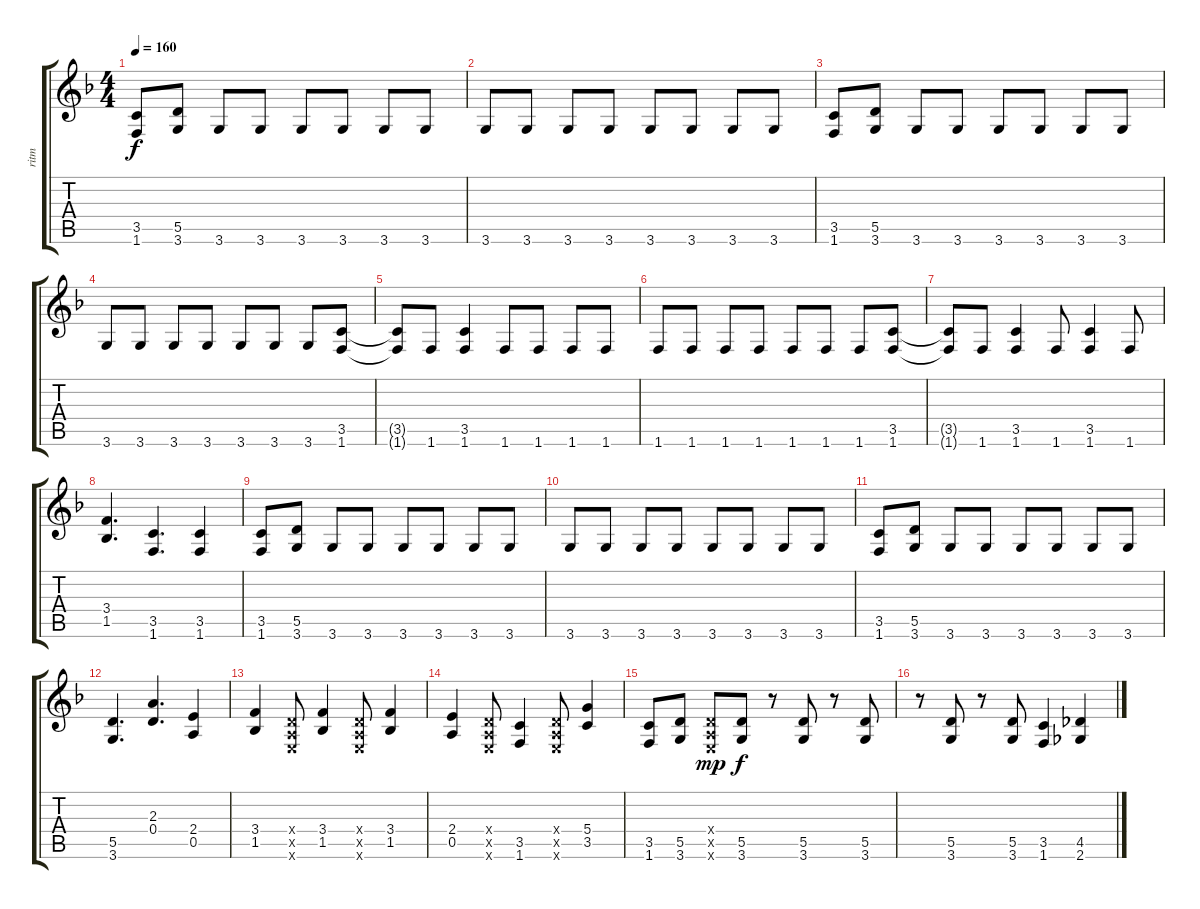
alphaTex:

\track ("ritm" "ritm") {instrument electricguitarclean}
\staff {score tabs}
\tuning (E4 B3 G3 D3 A2 E2) {hide}
\ts (4 4)
\tempo 160
\clef g2
\ks f
(3.5 1.6).8{dy f} (5.5 3.6).8 3.6.8 3.6.8 3.6.8 3.6.8 3.6.8 3.6.8 |
3.6.8 3.6.8 3.6.8 3.6.8 3.6.8 3.6.8 3.6.8 3.6.8 |
(3.5 1.6).8 (5.5 3.6).8 3.6.8 3.6.8 3.6.8 3.6.8 3.6.8 3.6.8 |
3.6.8 3.6.8 3.6.8 3.6.8 3.6.8 3.6.8 3.6.8 (3.5 1.6).8 |
(3.5{t} 1.6{t}).8 1.6.8 (3.5 1.6).4 1.6.8 1.6.8 1.6.8 1.6.8 |
1.6.8 1.6.8 1.6.8 1.6.8 1.6.8 1.6.8 1.6.8 (3.5 1.6).8 |
(3.5{t} 1.6{t}).8 1.6.8 (3.5 1.6).4 1.6.8 (3.5 1.6).4 1.6.8 |
(3.4 1.5).4{d} (3.5 1.6).4{d} (3.5 1.6).4 |
(3.5 1.6).8 (5.5 3.6).8 3.6.8 3.6.8 3.6.8 3.6.8 3.6.8 3.6.8 |
3.6.8 3.6.8 3.6.8 3.6.8 3.6.8 3.6.8 3.6.8 3.6.8 |
(3.5 1.6).8 (5.5 3.6).8 3.6.8 3.6.8 3.6.8 3.6.8 3.6.8 3.6.8 |
(5.5 3.6).4{d} (2.3 0.4).4{d} (2.4 0.5).4 |
(3.4 1.5).4 (0.4{x} 0.5{x} 0.6{x}).8 (3.4 1.5).4 (0.4{x} 0.5{x} 0.6{x}).8 (3.4 1.5).4 |
(2.4 0.5).4 (0.4{x} 0.5{x} 0.6{x}).8 (3.5 1.6).4 (0.4{x} 0.5{x} 0.6{x}).8 (5.4 3.5).4 |
(3.5 1.6).8 (5.5 3.6).8 (0.4{x} 0.5{x} 0.6{x}).8{dy mp} (5.5 3.6).8{dy f} r.8 (5.5 3.6).8 r.8 (5.5 3.6).8 |
r.8 (5.5 3.6).8 r.8 (5.5 3.6).8 (3.5 1.6).4 (4.5 2.6).4
